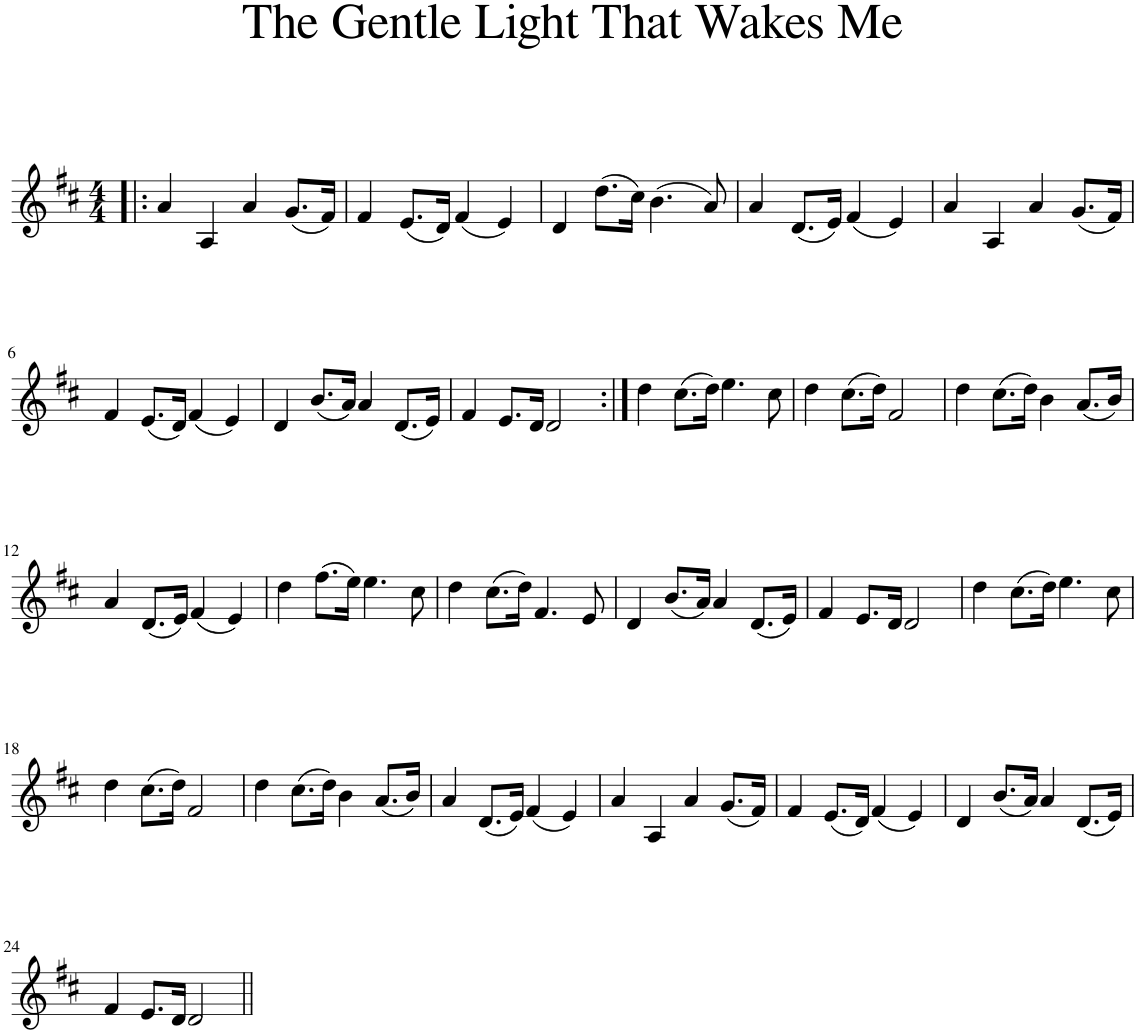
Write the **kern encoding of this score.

**kern
*part1
*staff1
*I"Piano
*I'Pno
*clefG2
*k[f#c#]
*D:
*M4/4
=1!|:
4a/
4A/
4a/
(8.g/L
16f#/Jk)
=2
4f#/
(8.e/L
16d/Jk)
(4f#/
4e/)
=3
4d/
(8.dd\L
16cc#\Jk)
(4.b\
8a/)
=4
4a/
(8.d/L
16e/Jk)
(4f#/
4e/)
=5
4a/
4A/
4a/
(8.g/L
16f#/Jk)
!!LO:LB:g=z
=6
4f#/
(8.e/L
16d/Jk)
(4f#/
4e/)
=7
4d/
(8.b/L
16a/Jk)
4a/
(8.d/L
16e/Jk)
=8
4f#/
8.e/L
16d/Jk
2d/
=9:|!
4dd\
(8.cc#\L
16dd\Jk)
4.ee\
8cc#\
=10
4dd\
(8.cc#\L
16dd\Jk)
2f#/
=11
4dd\
(8.cc#\L
16dd\Jk)
4b\
(8.a/L
16b/Jk)
!!LO:LB:g=z
=12
4a/
(8.d/L
16e/Jk)
(4f#/
4e/)
=13
4dd\
(8.ff#\L
16ee\Jk)
4.ee\
8cc#\
=14
4dd\
(8.cc#\L
16dd\Jk)
4.f#/
8e/
=15
4d/
(8.b/L
16a/Jk)
4a/
(8.d/L
16e/Jk)
=16
4f#/
8.e/L
16d/Jk
2d/
=17
4dd\
(8.cc#\L
16dd\Jk)
4.ee\
8cc#\
!!LO:LB:g=z
=18
4dd\
(8.cc#\L
16dd\Jk)
2f#/
=19
4dd\
(8.cc#\L
16dd\Jk)
4b\
(8.a/L
16b/Jk)
=20
4a/
(8.d/L
16e/Jk)
(4f#/
4e/)
=21
4a/
4A/
4a/
(8.g/L
16f#/Jk)
=22
4f#/
(8.e/L
16d/Jk)
(4f#/
4e/)
=23
4d/
(8.b/L
16a/Jk)
4a/
(8.d/L
16e/Jk)
!!LO:LB:g=z
=24
4f#/
8.e/L
16d/Jk
2d/
=||
*-
